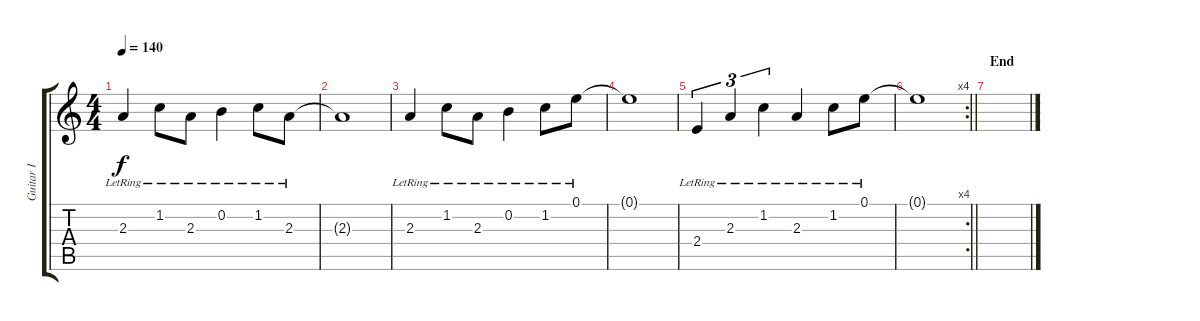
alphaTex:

\track ("Guitar I" "Guitar I") {instrument electricguitarclean}
\staff {score tabs}
\tuning (E4 B3 G3 D3 A2 E2) {hide}
\ts (4 4)
\tempo 140
\clef g2
\ks c
2.3{lr}.4{dy f} 1.2{lr}.8 2.3{lr}.8 0.2{lr}.4 1.2{lr}.8 2.3{lr}.8 |
2.3{t}.1 |
2.3{lr}.4 1.2{lr}.8 2.3{lr}.8 0.2{lr}.4 1.2{lr}.8 0.1{lr}.8 |
0.1{t}.1 |
2.4{lr}.4{tu (3 2)} 2.3{lr}.4{tu (3 2)} 1.2{lr}.4{tu (3 2)} 2.3{lr}.4 1.2{lr}.8 0.1{lr}.8 |
\rc 4
\barLineRight lightlight
0.1{t}.1 |
\section ("" "End")
